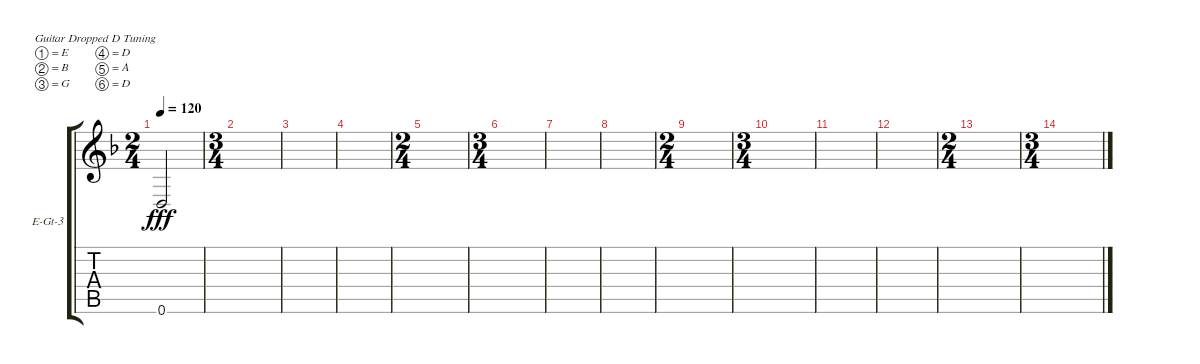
\defaultSystemsLayout 4
\bracketExtendMode groupsimilarinstruments
\firstSystemTrackNameOrientation horizontal
\otherSystemsTrackNameOrientation horizontal
\track ("Electric Guitar 3" "E-Gt-3") {instrument distortionguitar}
\staff {score tabs}
\tuning (E4 B3 G3 D3 A2 D2)
\ts (2 4)
\tempo 120
\clef g2
\ks f
0.6{t}.2{dy fff} |
\ts (3 4)
|
|
|
\ts (2 4)
|
\ts (3 4)
|
|
|
\ts (2 4)
|
\ts (3 4)
|
|
|
\ts (2 4)
|
\ts (3 4)
